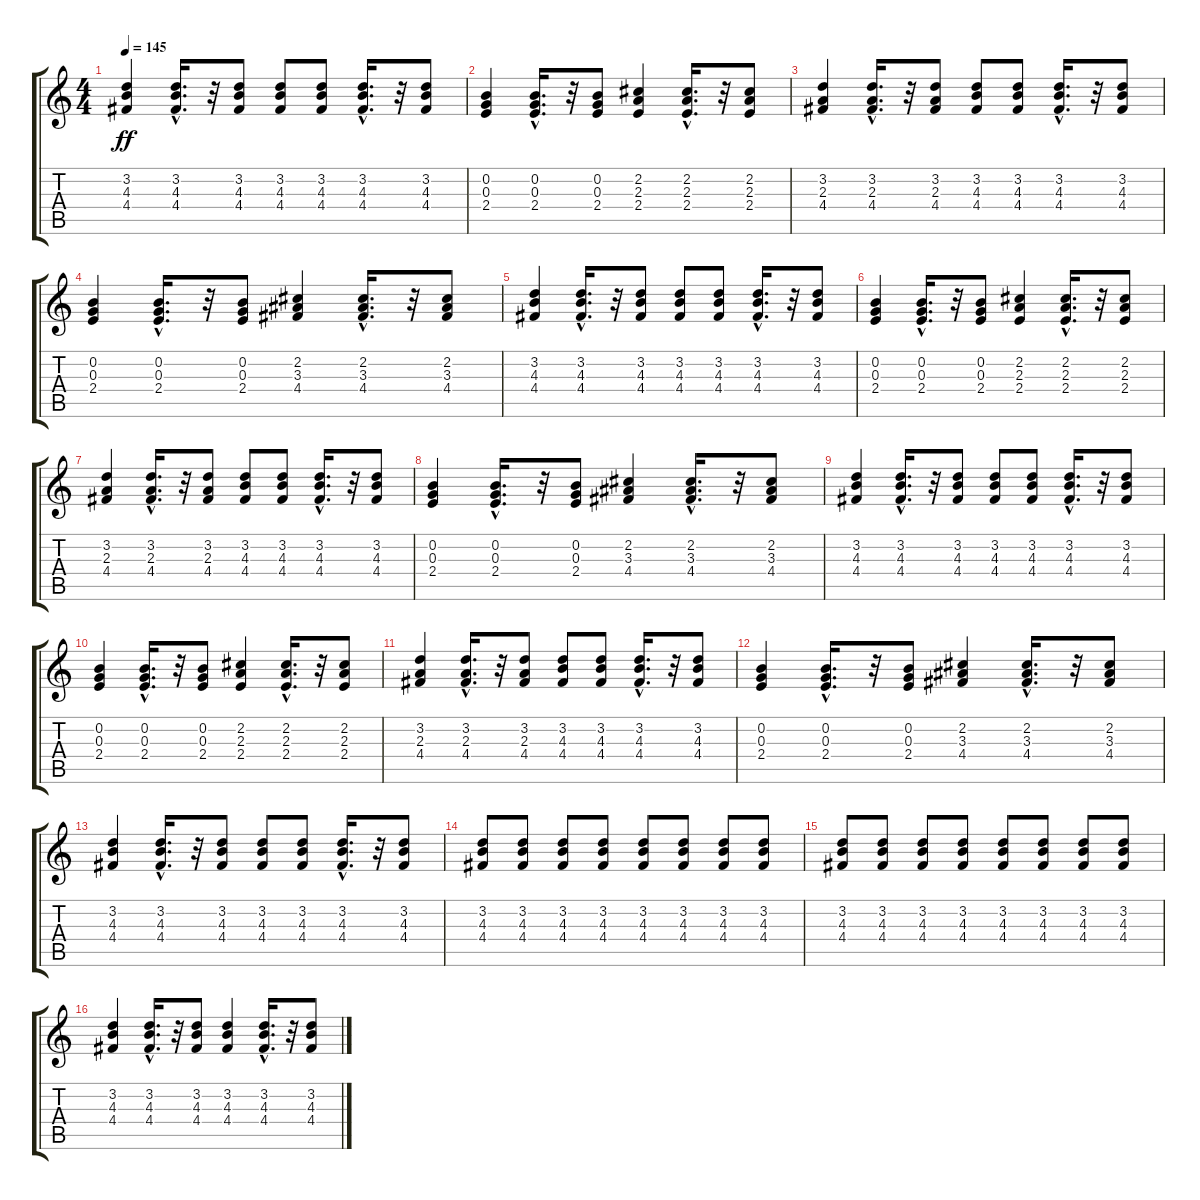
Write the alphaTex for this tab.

\track "" {instrument acousticguitarsteel}
\staff {score tabs}
\tuning (E4 B3 G3 D3 A2 E2) {hide}
\ts (4 4)
\tempo 145
\clef g2
\ks c
(3.2 4.3 4.4).4{dy ff} (3.2{hac} 4.3{hac} 4.4{hac}).16{d} r.32 (3.2 4.3 4.4).8 (3.2 4.3 4.4).8 (3.2 4.3 4.4).8 (3.2{hac} 4.3{hac} 4.4{hac}).16{d} r.32 (3.2 4.3 4.4).8 |
(0.2 0.3 2.4).4 (0.2{hac} 0.3{hac} 2.4{hac}).16{d} r.32 (0.2 0.3 2.4).8 (2.2 2.3 2.4).4 (2.2{hac} 2.3{hac} 2.4{hac}).16{d} r.32 (2.2 2.3 2.4).8 |
(3.2 2.3 4.4).4 (3.2{hac} 2.3{hac} 4.4{hac}).16{d} r.32 (3.2 2.3 4.4).8 (3.2 4.3 4.4).8 (3.2 4.3 4.4).8 (3.2{hac} 4.3{hac} 4.4{hac}).16{d} r.32 (3.2 4.3 4.4).8 |
(0.2 0.3 2.4).4 (0.2{hac} 0.3{hac} 2.4{hac}).16{d} r.32 (0.2 0.3 2.4).8 (2.2 3.3 4.4).4 (2.2{hac} 3.3{hac} 4.4{hac}).16{d} r.32 (2.2 3.3 4.4).8 |
(3.2 4.3 4.4).4 (3.2{hac} 4.3{hac} 4.4{hac}).16{d} r.32 (3.2 4.3 4.4).8 (3.2 4.3 4.4).8 (3.2 4.3 4.4).8 (3.2{hac} 4.3{hac} 4.4{hac}).16{d} r.32 (3.2 4.3 4.4).8 |
(0.2 0.3 2.4).4 (0.2{hac} 0.3{hac} 2.4{hac}).16{d} r.32 (0.2 0.3 2.4).8 (2.2 2.3 2.4).4 (2.2{hac} 2.3{hac} 2.4{hac}).16{d} r.32 (2.2 2.3 2.4).8 |
(3.2 2.3 4.4).4 (3.2{hac} 2.3{hac} 4.4{hac}).16{d} r.32 (3.2 2.3 4.4).8 (3.2 4.3 4.4).8 (3.2 4.3 4.4).8 (3.2{hac} 4.3{hac} 4.4{hac}).16{d} r.32 (3.2 4.3 4.4).8 |
(0.2 0.3 2.4).4 (0.2{hac} 0.3{hac} 2.4{hac}).16{d} r.32 (0.2 0.3 2.4).8 (2.2 3.3 4.4).4 (2.2{hac} 3.3{hac} 4.4{hac}).16{d} r.32 (2.2 3.3 4.4).8 |
(3.2 4.3 4.4).4 (3.2{hac} 4.3{hac} 4.4{hac}).16{d} r.32 (3.2 4.3 4.4).8 (3.2 4.3 4.4).8 (3.2 4.3 4.4).8 (3.2{hac} 4.3{hac} 4.4{hac}).16{d} r.32 (3.2 4.3 4.4).8 |
(0.2 0.3 2.4).4 (0.2{hac} 0.3{hac} 2.4{hac}).16{d} r.32 (0.2 0.3 2.4).8 (2.2 2.3 2.4).4 (2.2{hac} 2.3{hac} 2.4{hac}).16{d} r.32 (2.2 2.3 2.4).8 |
(3.2 2.3 4.4).4 (3.2{hac} 2.3{hac} 4.4{hac}).16{d} r.32 (3.2 2.3 4.4).8 (3.2 4.3 4.4).8 (3.2 4.3 4.4).8 (3.2{hac} 4.3{hac} 4.4{hac}).16{d} r.32 (3.2 4.3 4.4).8 |
(0.2 0.3 2.4).4 (0.2{hac} 0.3{hac} 2.4{hac}).16{d} r.32 (0.2 0.3 2.4).8 (2.2 3.3 4.4).4 (2.2{hac} 3.3{hac} 4.4{hac}).16{d} r.32 (2.2 3.3 4.4).8 |
(3.2 4.3 4.4).4 (3.2{hac} 4.3{hac} 4.4{hac}).16{d} r.32 (3.2 4.3 4.4).8 (3.2 4.3 4.4).8 (3.2 4.3 4.4).8 (3.2{hac} 4.3{hac} 4.4{hac}).16{d} r.32 (3.2 4.3 4.4).8 |
(3.2 4.3 4.4).8 (3.2 4.3 4.4).8 (3.2 4.3 4.4).8 (3.2 4.3 4.4).8 (3.2 4.3 4.4).8 (3.2 4.3 4.4).8 (3.2 4.3 4.4).8 (3.2 4.3 4.4).8 |
(3.2 4.3 4.4).8 (3.2 4.3 4.4).8 (3.2 4.3 4.4).8 (3.2 4.3 4.4).8 (3.2 4.3 4.4).8 (3.2 4.3 4.4).8 (3.2 4.3 4.4).8 (3.2 4.3 4.4).8 |
(3.2 4.3 4.4).4 (3.2{hac} 4.3{hac} 4.4{hac}).16{d} r.32 (3.2 4.3 4.4).8 (3.2 4.3 4.4).4 (3.2{hac} 4.3{hac} 4.4{hac}).16{d} r.32 (3.2 4.3 4.4).8
